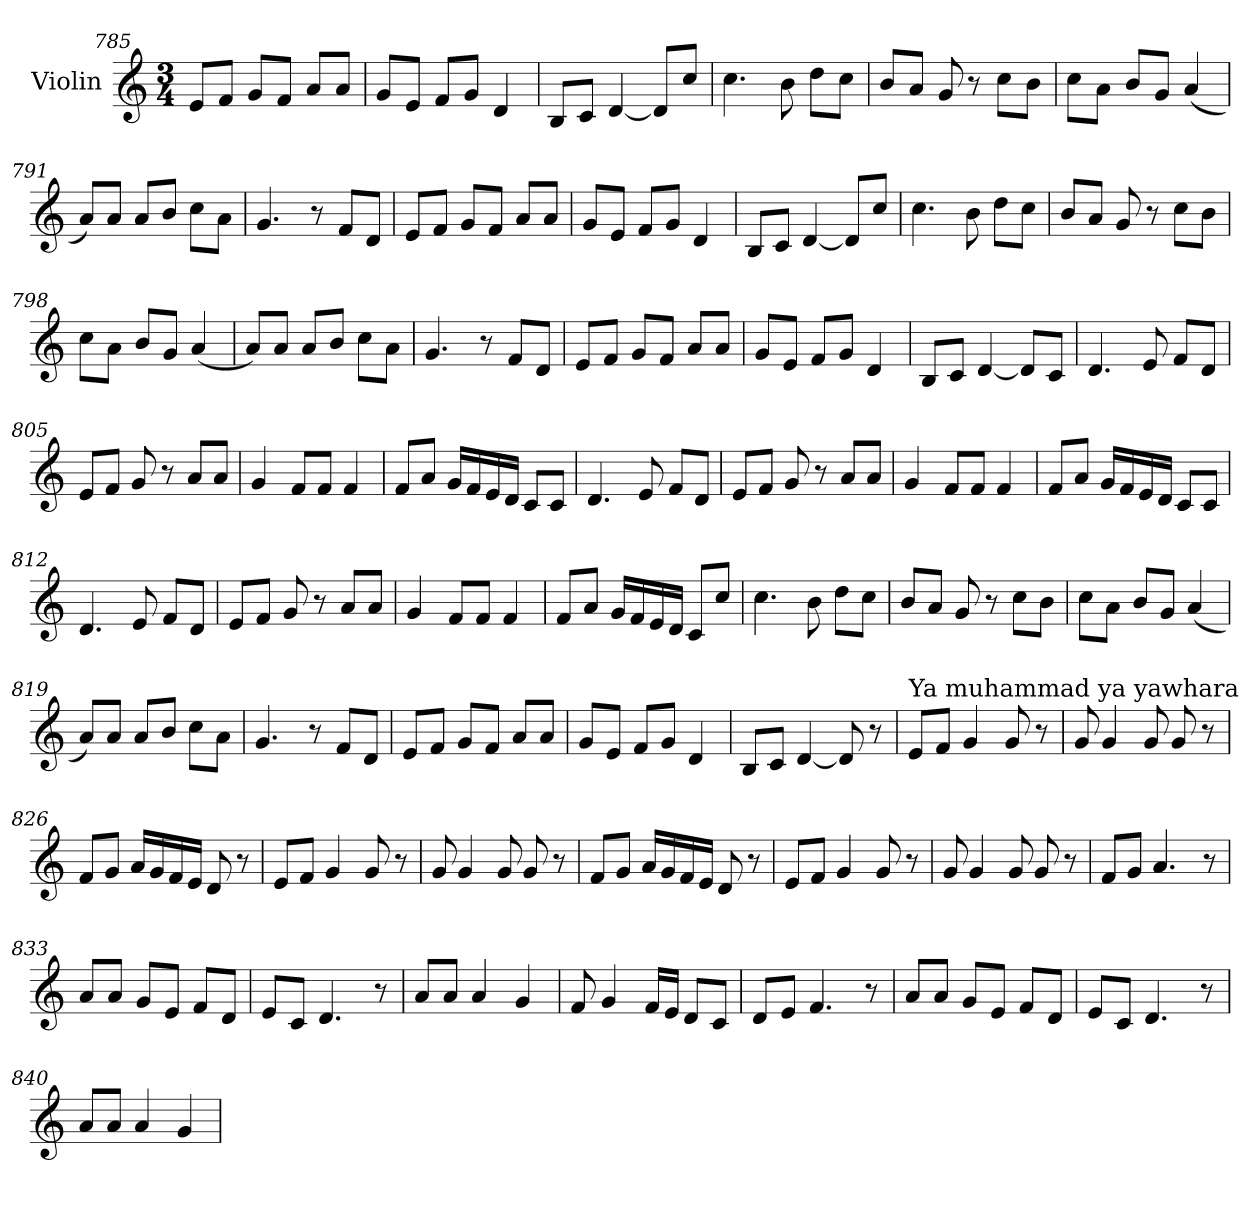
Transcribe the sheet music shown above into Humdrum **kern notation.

**kern
*part1
*staff1
*I"Violin
!!LO:PB:g=z
*clefG2
*k[]
*C:
*M3/4
=785
8e/L
8f/J
8g/L
8f/J
8a/L
8a/J
!!LO:PB:g=z
=786
8g/L
8e/J
8f/L
8g/J
4d/
=787
8B/L
8c/J
[4d/
8d/L]
8cc/J
=788
4.cc\
8b\
8dd\L
8cc\J
=789
8b/L
8a/J
8g/
8r
8cc\L
8b\J
=790
8cc\L
8a\J
8b/L
8g/J
(4a/
!!LO:PB:g=z
=791
8a/L)
8a/J
8a/L
8b/J
8cc\L
8a\J
!!LO:PB:g=z
=792
4.g/
8r
8f/L
8d/J
=793
8e/L
8f/J
8g/L
8f/J
8a/L
8a/J
=794
8g/L
8e/J
8f/L
8g/J
4d/
=795
8B/L
8c/J
[4d/
8d/L]
8cc/J
=796
4.cc\
8b\
8dd\L
8cc\J
!!LO:PB:g=z
=797
8b/L
8a/J
8g/
8r
8cc\L
8b\J
!!LO:PB:g=z
=798
8cc\L
8a\J
8b/L
8g/J
(4a/
=799
8a/L)
8a/J
8a/L
8b/J
8cc\L
8a\J
=800
4.g/
8r
8f/L
8d/J
=801
8e/L
8f/J
8g/L
8f/J
8a/L
8a/J
=802
8g/L
8e/J
8f/L
8g/J
4d/
!!LO:PB:g=z
=803
8B/L
8c/J
[4d/
8d/L]
8c/J
!!LO:PB:g=z
=804
4.d/
8e/
8f/L
8d/J
=805
8e/L
8f/J
8g/
8r
8a/L
8a/J
=806
4g/
8f/L
8f/J
4f/
=807
8f/L
8a/J
16g/LL
16f/
16e/
16d/JJ
8c/L
8c/J
=808
4.d/
8e/
8f/L
8d/J
!!LO:PB:g=z
=809
8e/L
8f/J
8g/
8r
8a/L
8a/J
!!LO:PB:g=z
=810
4g/
8f/L
8f/J
4f/
=811
8f/L
8a/J
16g/LL
16f/
16e/
16d/JJ
8c/L
8c/J
=812
4.d/
8e/
8f/L
8d/J
=813
8e/L
8f/J
8g/
8r
8a/L
8a/J
=814
4g/
8f/L
8f/J
4f/
!!LO:PB:g=z
=815
8f/L
8a/J
16g/LL
16f/
16e/
16d/JJ
8c/L
8cc/J
!!LO:PB:g=z
=816
4.cc\
8b\
8dd\L
8cc\J
=817
8b/L
8a/J
8g/
8r
8cc\L
8b\J
=818
8cc\L
8a\J
8b/L
8g/J
(4a/
=819
8a/L)
8a/J
8a/L
8b/J
8cc\L
8a\J
=820
4.g/
8r
8f/L
8d/J
!!LO:PB:g=z
=821
8e/L
8f/J
8g/L
8f/J
8a/L
8a/J
=822
8g/L
8e/J
8f/L
8g/J
4d/
=823
8B/L
8c/J
[4d/
8d/]
8r
=824
!LO:TX:a:t=Ya muhammad ya yawhara
8e/L
8f/J
4g/
8g/
8r
=825
8g/
4g/
8g/
8g/
8r
!!LO:LB:g=z
=826
8f/L
8g/J
16a/LL
16g/
16f/
16e/JJ
8d/
8r
=827
8e/L
8f/J
4g/
8g/
8r
=828
8g/
4g/
8g/
8g/
8r
!!LO:LB:g=z
=829
8f/L
8g/J
16a/LL
16g/
16f/
16e/JJ
8d/
8r
=830
8e/L
8f/J
4g/
8g/
8r
=831
8g/
4g/
8g/
8g/
8r
!!LO:LB:g=z
=832
8f/L
8g/J
4.a/
8r
=833
8a/L
8a/J
8g/L
8e/J
8f/L
8d/J
=834
8e/L
8c/J
4.d/
8r
=835
8a/L
8a/J
4a/
4g/
=836
8f/
4g/
16f/LL
16e/JJ
8d/L
8c/J
=837
8d/L
8e/J
4.f/
8r
!!LO:LB:g=z
=838
8a/L
8a/J
8g/L
8e/J
8f/L
8d/J
=839
8e/L
8c/J
4.d/
8r
=840
8a/L
8a/J
4a/
4g/
=
*-
